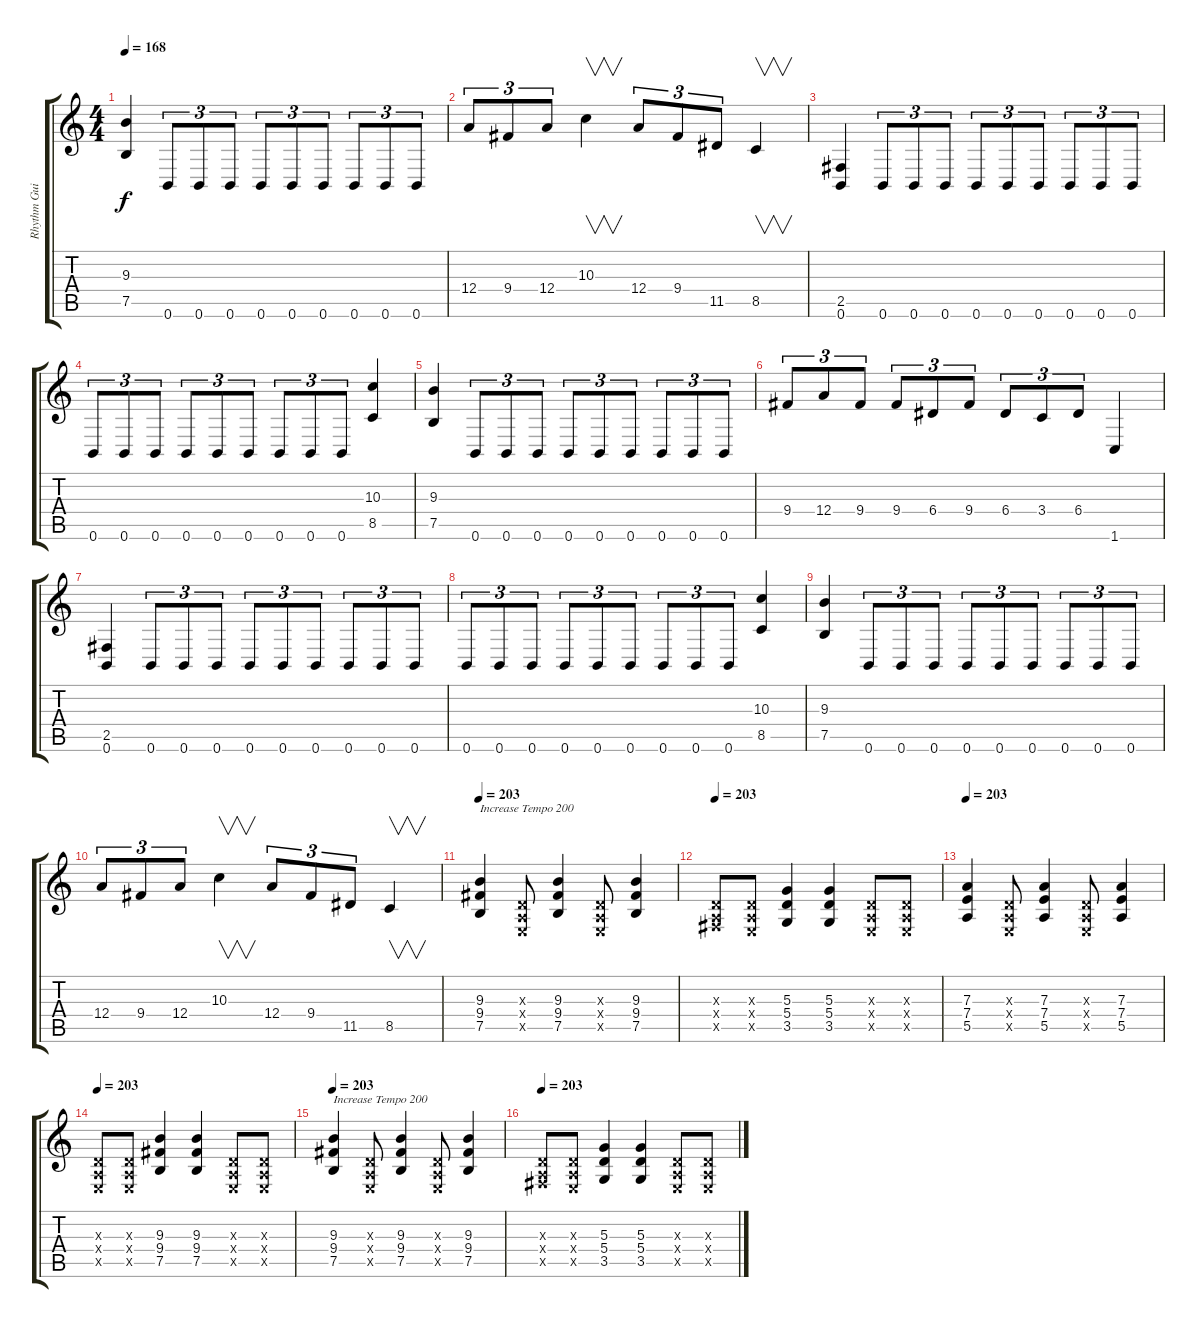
\track ("Rhythm Guitar I" "Rhythm Gui") {instrument distortionguitar}
\staff {score tabs}
\tuning (B3 Gb3 D3 A2 E2 B1) {hide}
\ts (4 4)
\tempo 168
\clef g2
\ks c
(9.3 7.5).4{dy f} 0.6.8{tu (3 2)} 0.6.8{tu (3 2)} 0.6.8{tu (3 2)} 0.6.8{tu (3 2)} 0.6.8{tu (3 2)} 0.6.8{tu (3 2)} 0.6.8{tu (3 2)} 0.6.8{tu (3 2)} 0.6.8{tu (3 2)} |
12.4.8{tu (3 2)} 9.4.8{tu (3 2)} 12.4.8{tu (3 2)} 10.3.4{v} 12.4.8{tu (3 2)} 9.4.8{tu (3 2)} 11.5.8{tu (3 2)} 8.5.4{v} |
(2.5 0.6).4 0.6.8{tu (3 2)} 0.6.8{tu (3 2)} 0.6.8{tu (3 2)} 0.6.8{tu (3 2)} 0.6.8{tu (3 2)} 0.6.8{tu (3 2)} 0.6.8{tu (3 2)} 0.6.8{tu (3 2)} 0.6.8{tu (3 2)} |
0.6.8{tu (3 2)} 0.6.8{tu (3 2)} 0.6.8{tu (3 2)} 0.6.8{tu (3 2)} 0.6.8{tu (3 2)} 0.6.8{tu (3 2)} 0.6.8{tu (3 2)} 0.6.8{tu (3 2)} 0.6.8{tu (3 2)} (10.3 8.5).4 |
(9.3 7.5).4 0.6.8{tu (3 2)} 0.6.8{tu (3 2)} 0.6.8{tu (3 2)} 0.6.8{tu (3 2)} 0.6.8{tu (3 2)} 0.6.8{tu (3 2)} 0.6.8{tu (3 2)} 0.6.8{tu (3 2)} 0.6.8{tu (3 2)} |
9.4.8{tu (3 2)} 12.4.8{tu (3 2)} 9.4.8{tu (3 2)} 9.4.8{tu (3 2)} 6.4.8{tu (3 2)} 9.4.8{tu (3 2)} 6.4.8{tu (3 2)} 3.4.8{tu (3 2)} 6.4.8{tu (3 2)} 1.6.4 |
(2.5 0.6).4 0.6.8{tu (3 2)} 0.6.8{tu (3 2)} 0.6.8{tu (3 2)} 0.6.8{tu (3 2)} 0.6.8{tu (3 2)} 0.6.8{tu (3 2)} 0.6.8{tu (3 2)} 0.6.8{tu (3 2)} 0.6.8{tu (3 2)} |
0.6.8{tu (3 2)} 0.6.8{tu (3 2)} 0.6.8{tu (3 2)} 0.6.8{tu (3 2)} 0.6.8{tu (3 2)} 0.6.8{tu (3 2)} 0.6.8{tu (3 2)} 0.6.8{tu (3 2)} 0.6.8{tu (3 2)} (10.3 8.5).4 |
(9.3 7.5).4 0.6.8{tu (3 2)} 0.6.8{tu (3 2)} 0.6.8{tu (3 2)} 0.6.8{tu (3 2)} 0.6.8{tu (3 2)} 0.6.8{tu (3 2)} 0.6.8{tu (3 2)} 0.6.8{tu (3 2)} 0.6.8{tu (3 2)} |
12.4.8{tu (3 2)} 9.4.8{tu (3 2)} 12.4.8{tu (3 2)} 10.3.4{v} 12.4.8{tu (3 2)} 9.4.8{tu (3 2)} 11.5.8{tu (3 2)} 8.5.4{v} |
\tempo 203
(9.3 9.4 7.5).4{txt "Increase Tempo 200"} (0.3{x} 0.4{x} 0.5{x}).8 (9.3 9.4 7.5).4 (0.3{x} 0.4{x} 0.5{x}).8 (9.3 9.4 7.5).4 |
\tempo 203
(0.3{x} 0.4{x} 2.5{x}).8 (0.3{x} 0.4{x} 0.5{x}).8 (5.3 5.4 3.5).4 (5.3 5.4 3.5).4 (0.3{x} 0.4{x} 0.5{x}).8 (0.3{x} 0.4{x} 0.5{x}).8 |
\tempo 203
(7.3 7.4 5.5).4 (0.3{x} 0.4{x} 0.5{x}).8 (7.3 7.4 5.5).4 (0.3{x} 0.4{x} 0.5{x}).8 (7.3 7.4 5.5).4 |
\tempo 203
(0.3{x} 0.4{x} 0.5{x}).8 (0.3{x} 0.4{x} 0.5{x}).8 (9.3 9.4 7.5).4 (9.3 9.4 7.5).4 (0.3{x} 0.4{x} 0.5{x}).8 (0.3{x} 0.4{x} 0.5{x}).8 |
\tempo 203
(9.3 9.4 7.5).4{txt "Increase Tempo 200"} (0.3{x} 0.4{x} 0.5{x}).8 (9.3 9.4 7.5).4 (0.3{x} 0.4{x} 0.5{x}).8 (9.3 9.4 7.5).4 |
\tempo 203
(0.3{x} 0.4{x} 2.5{x}).8 (0.3{x} 0.4{x} 0.5{x}).8 (5.3 5.4 3.5).4 (5.3 5.4 3.5).4 (0.3{x} 0.4{x} 0.5{x}).8 (0.3{x} 0.4{x} 0.5{x}).8
